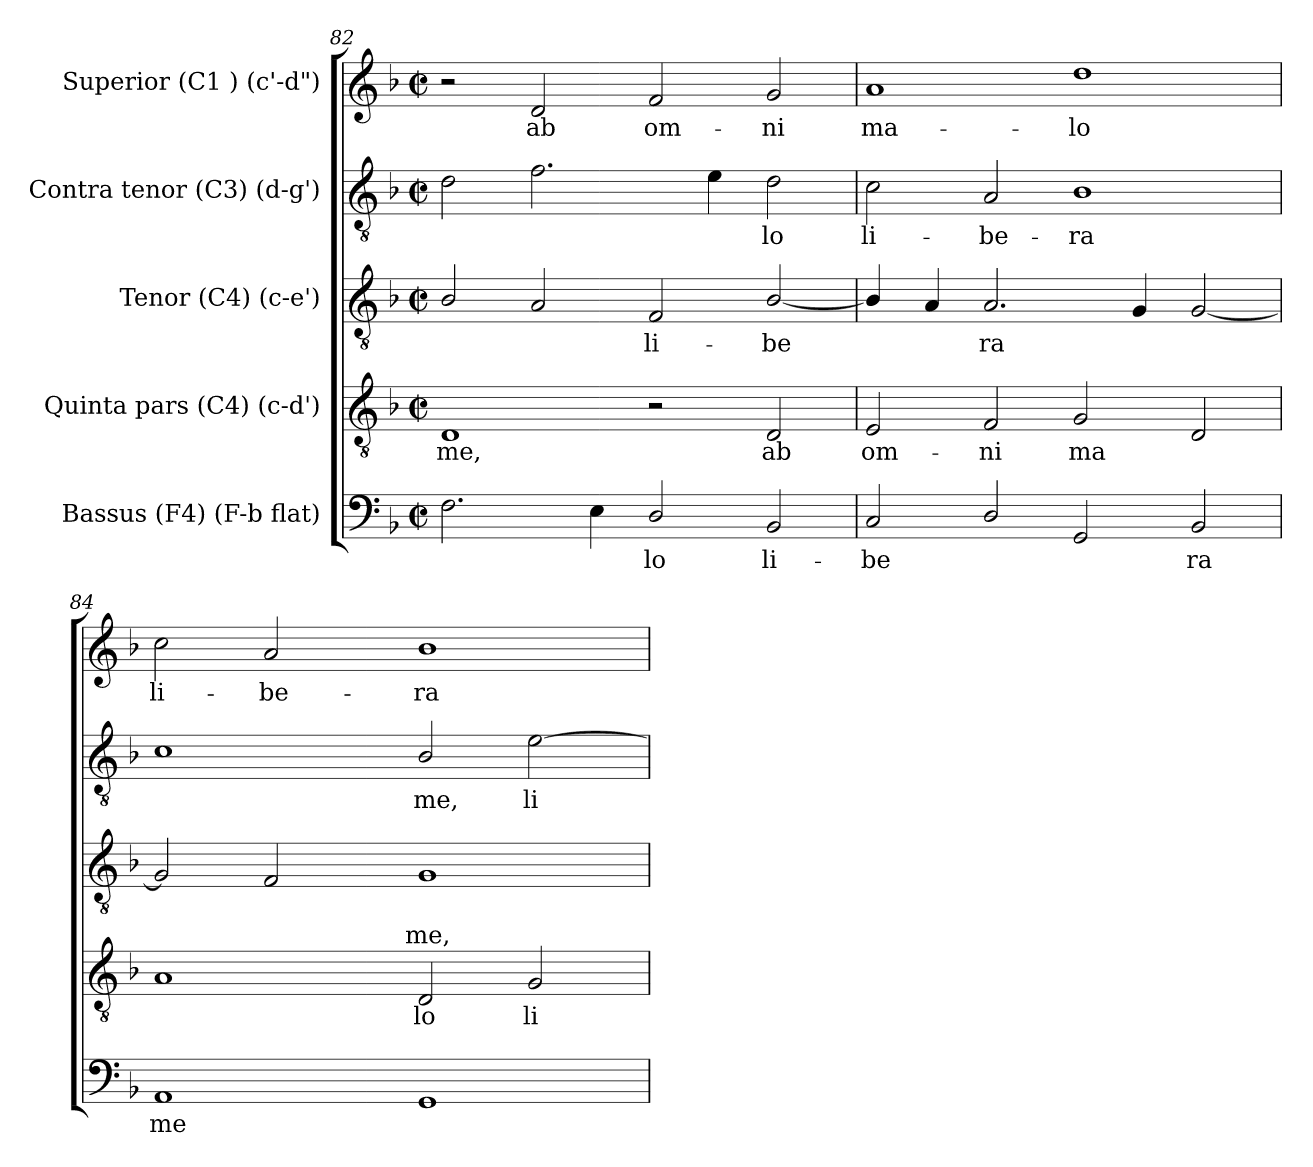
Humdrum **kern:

**kern	**text	**kern	**text	**kern	**text	**kern	**text	**kern	**text
*part5	*part5	*part4	*part4	*part3	*part3	*part2	*part2	*part1	*part1
*staff5	*staff5	*staff4	*staff4	*staff3	*staff3	*staff2	*staff2	*staff1	*staff1
*I"Bassus (F4)  (F-b flat)	*	*I"Quinta pars (C4)  (c-d')	*	*I"Tenor (C4)  (c-e')	*	*I"Contra tenor (C3)  (d-g')	*	*I"Superior (C1 )  (c'-d")	*
*clefF4	*	*clefGv2	*	*clefGv2	*	*clefGv2	*	*clefG2	*
*k[b-]	*	*k[b-]	*	*k[b-]	*	*k[b-]	*	*k[b-]	*
*F:	*	*F:	*	*F:	*	*F:	*	*F:	*
*M2/2	*	*M2/2	*	*M2/2	*	*M2/2	*	*M2/2	*
*met(c|)	*	*met(c|)	*	*met(c|)	*	*met(c|)	*	*met(c|)	*
=82	=82	=82	=82	=82	=82	=82	=82	=82	=82
!	!LO:LY:b:cj	!	!LO:LY:b:cj	!	!LO:LY:b:cj	!	!LO:LY:b:cj	!	!
2.F\	--	1D	me,	2B-/	.	2d\	--	2r	.
!	!	!	!	!	!LO:LY:b:cj	!	!LO:LY:b:cj	!	!LO:LY:b:cj
.	.	.	.	2A/	.	2.f\	--	2d/	ab
!	!LO:LY:b:cj	!	!	!	!	!	!	!	!
4E\	--	.	.	.	.	.	.	.	.
!	!LO:LY:b:cj	!	!	!	!LO:LY:b:cj	!	!	!	!LO:LY:b:cj
2D/	-lo	2r	.	2F/	li-	.	.	2f/	om-
!	!	!	!	!	!	!	!LO:LY:b:cj	!	!
.	.	.	.	.	.	4e\	--	.	.
!	!LO:LY:b:cj	!	!LO:LY:b:cj	!	!LO:LY:b:cj	!	!LO:LY:b:cj	!	!LO:LY:b:cj
2BB-/	li-	2D/	ab	[<2B-/	-be-	2d\	-lo	2g/	-ni
=83	=83	=83	=83	=83	=83	=83	=83	=83	=83
!	!LO:LY:b:cj	!	!LO:LY:b:cj	!	!LO:LY:b:cj	!	!LO:LY:b:cj	!	!LO:LY:b:cj
2C/	-be-	2E/	om-	4B-/]	--	2c\	li-	1a	ma-
!	!	!	!	!	!LO:LY:b:cj	!	!	!	!
.	.	.	.	4A/	--	.	.	.	.
!	!LO:LY:b:cj	!	!LO:LY:b:cj	!	!LO:LY:b:cj	!	!LO:LY:b:cj	!	!
2D/	--	2F/	-ni	2.A/	-ra	2A/	-be-	.	.
!	!LO:LY:b:cj	!	!LO:LY:b:cj	!	!	!	!LO:LY:b:cj	!	!LO:LY:b:cj
2GG/	--	2G/	ma-	.	.	1B-	-ra	1dd	-lo
!	!	!	!	!	!LO:LY:b:cj	!	!	!	!
.	.	.	.	4G/	.	.	.	.	.
!	!LO:LY:b:cj	!	!LO:LY:b:cj	!	!LO:LY:b:cj	!	!	!	!
2BB-/	-ra	2D/	--	[<2G/	.	.	.	.	.
!!LO:PB:g=z
=84	=84	=84	=84	=84	=84	=84	=84	=84	=84
!	!LO:LY:b:cj	!	!LO:LY:b:cj	!	!LO:LY:b:cj	!	!LO:LY:b:cj	!	!LO:LY:b:cj
*	*	*^	*	*	*	*	*	*	*
1AA	me	1A	2ryy	--	2G/]	.	1c	.	2cc\	li-
!	!	!	!	!	!	!LO:LY:b:cj	!	!	!	!LO:LY:b:cj
.	.	.	4ryy	.	2F/	.	.	.	2a/	-be-
.	.	.	8...ryy	.	.	.	.	.	.	.
!	!	!	!LO:TX:a:t=me,	!	!	!	!	!	!	!
.	.	.	1ryy	.	.	.	.	.	.	.
!	!LO:LY:b:cj	!	!	!LO:LY:b:cj	!	!LO:LY:b:cj	!	!LO:LY:b:cj	!	!LO:LY:b:cj
1GG	.	2D/	.	-lo	1G	.	2B-/	me,	1b-	-ra
!	!	!	!	!LO:LY:b:cj	!	!	!	!LO:LY:b:cj	!	!
.	.	2G/	.	li-	.	.	[>2e\	li-	.	.
.	.	.	64ryy	.	.	.	.	.	.	.
*	*	*v	*v	*	*	*	*	*	*	*
=	=	=	=	=	=	=	=	=	=
*-	*-	*-	*-	*-	*-	*-	*-	*-	*-
